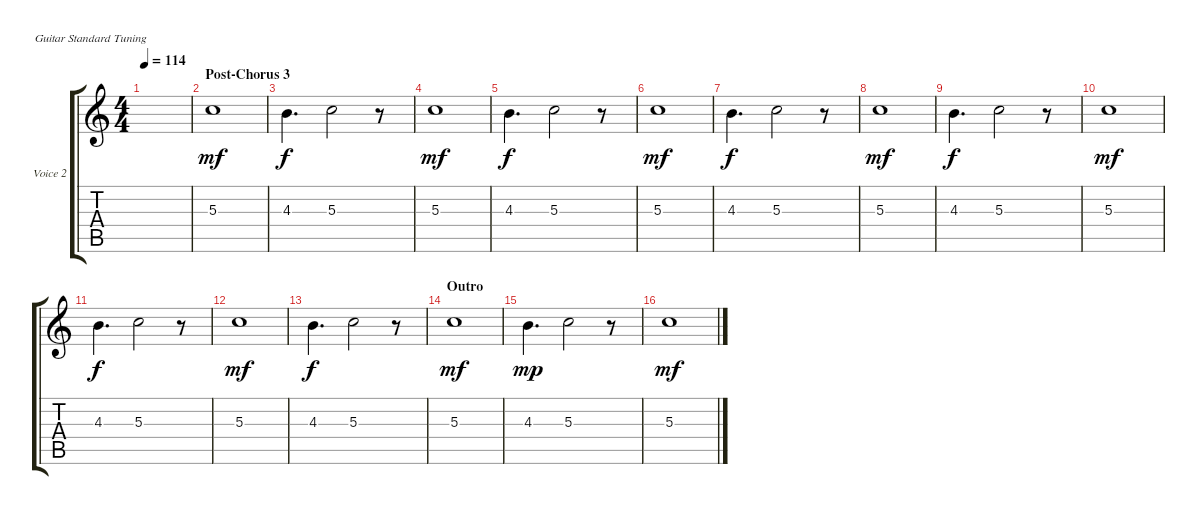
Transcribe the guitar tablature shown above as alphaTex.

\bracketExtendMode groupsimilarinstruments
\firstSystemTrackNameOrientation horizontal
\otherSystemsTrackNameOrientation horizontal
\track ("Voice 2" "Voice 2") {mute instrument acousticguitarsteel}
\staff {score tabs}
\tuning (E4 B3 G3 D3 A2 E2)
\ts (4 4)
\tempo 114
\clef g2
\scale
0.333333
\ks c
|
\section ("" "Post-Chorus 3")
\scale
0.333333 5.3.1{dy mf} |
\scale
0.333333 4.3.4{d dy f} 5.3.2 r.8 |
\scale
0.333333 5.3.1{dy mf} |
\scale
0.333333 4.3.4{d dy f} 5.3.2 r.8 |
\scale
0.333333 5.3.1{dy mf} |
\scale
0.333333 4.3.4{d dy f} 5.3.2 r.8 |
\scale
0.333333 5.3.1{dy mf} |
\scale
0.333333 4.3.4{d dy f} 5.3.2 r.8 |
\scale
0.333333 5.3.1{dy mf} |
\scale
0.333333 4.3.4{d dy f} 5.3.2 r.8 |
\scale
0.333333 5.3.1{dy mf} |
\scale
0.333333 4.3.4{d dy f} 5.3.2 r.8 |
\section ("" "Outro")
\scale
0.333333 5.3.1{dy mf} |
\scale
0.333333 4.3.4{d dy mp} 5.3.2 r.8 |
\scale
0.333333 5.3.1{dy mf}
